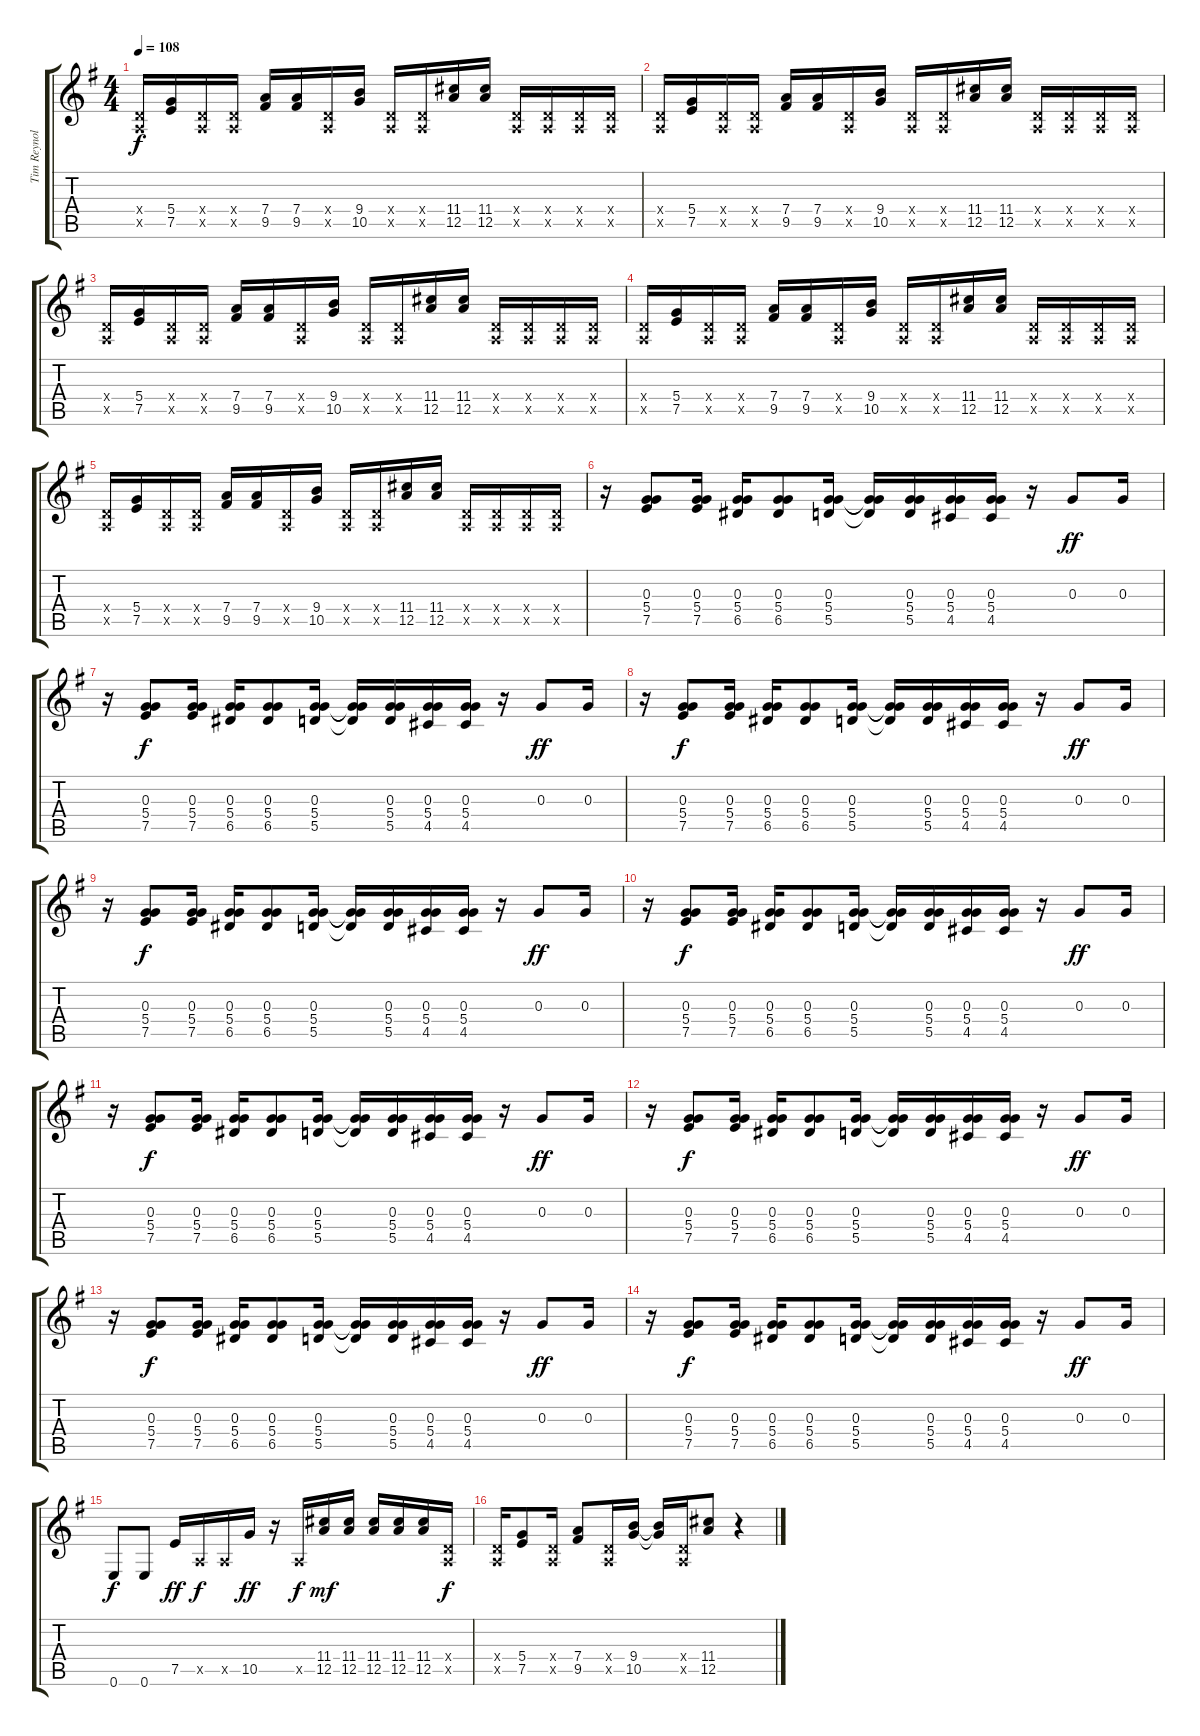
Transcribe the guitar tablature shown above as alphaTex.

\track ("Tim Reynolds" "Tim Reynol") {instrument acousticguitarsteel}
\staff {score tabs}
\tuning (E4 B3 G3 D3 A2 E2) {hide}
\ts (4 4)
\tempo 108
\clef g2
\ks g
(0.4{x} 0.5{x}).16{dy f volume 12} (5.4 7.5).16 (0.4{x} 0.5{x}).16 (0.4{x} 0.5{x}).16 (7.4 9.5).16 (7.4 9.5).16 (0.4{x} 0.5{x}).16 (9.4 10.5).16 (0.4{x} 0.5{x}).16 (0.4{x} 0.5{x}).16 (11.4 12.5).16 (11.4 12.5).16 (0.4{x} 0.5{x}).16 (0.4{x} 0.5{x}).16 (0.4{x} 0.5{x}).16 (0.4{x} 0.5{x}).16 |
(0.4{x} 0.5{x}).16 (5.4 7.5).16 (0.4{x} 0.5{x}).16 (0.4{x} 0.5{x}).16 (7.4 9.5).16 (7.4 9.5).16 (0.4{x} 0.5{x}).16 (9.4 10.5).16 (0.4{x} 0.5{x}).16 (0.4{x} 0.5{x}).16 (11.4 12.5).16 (11.4 12.5).16 (0.4{x} 0.5{x}).16 (0.4{x} 0.5{x}).16 (0.4{x} 0.5{x}).16 (0.4{x} 0.5{x}).16 |
(0.4{x} 0.5{x}).16 (5.4 7.5).16 (0.4{x} 0.5{x}).16 (0.4{x} 0.5{x}).16 (7.4 9.5).16 (7.4 9.5).16 (0.4{x} 0.5{x}).16 (9.4 10.5).16 (0.4{x} 0.5{x}).16 (0.4{x} 0.5{x}).16 (11.4 12.5).16 (11.4 12.5).16 (0.4{x} 0.5{x}).16 (0.4{x} 0.5{x}).16 (0.4{x} 0.5{x}).16 (0.4{x} 0.5{x}).16 |
(0.4{x} 0.5{x}).16 (5.4 7.5).16 (0.4{x} 0.5{x}).16 (0.4{x} 0.5{x}).16 (7.4 9.5).16 (7.4 9.5).16 (0.4{x} 0.5{x}).16 (9.4 10.5).16 (0.4{x} 0.5{x}).16 (0.4{x} 0.5{x}).16 (11.4 12.5).16 (11.4 12.5).16 (0.4{x} 0.5{x}).16 (0.4{x} 0.5{x}).16 (0.4{x} 0.5{x}).16 (0.4{x} 0.5{x}).16 |
(0.4{x} 0.5{x}).16 (5.4 7.5).16 (0.4{x} 0.5{x}).16 (0.4{x} 0.5{x}).16 (7.4 9.5).16 (7.4 9.5).16 (0.4{x} 0.5{x}).16 (9.4 10.5).16 (0.4{x} 0.5{x}).16 (0.4{x} 0.5{x}).16 (11.4 12.5).16 (11.4 12.5).16 (0.4{x} 0.5{x}).16 (0.4{x} 0.5{x}).16 (0.4{x} 0.5{x}).16 (0.4{x} 0.5{x}).16 |
r.16{volume 9} (0.3 5.4 7.5).8 (0.3 5.4 7.5).16 (0.3 5.4 6.5).16 (0.3 5.4 6.5).8 (0.3 5.4 5.5).16 (0.3{t} 5.4{t} 5.5{t}).16 (0.3 5.4 5.5).16 (0.3 5.4 4.5).16 (0.3 5.4 4.5).16 r.16 0.3.8{dy ff} 0.3.16 |
r.16 (0.3 5.4 7.5).8{dy f} (0.3 5.4 7.5).16 (0.3 5.4 6.5).16 (0.3 5.4 6.5).8 (0.3 5.4 5.5).16 (0.3{t} 5.4{t} 5.5{t}).16 (0.3 5.4 5.5).16 (0.3 5.4 4.5).16 (0.3 5.4 4.5).16 r.16 0.3.8{dy ff} 0.3.16 |
r.16 (0.3 5.4 7.5).8{dy f} (0.3 5.4 7.5).16 (0.3 5.4 6.5).16 (0.3 5.4 6.5).8 (0.3 5.4 5.5).16 (0.3{t} 5.4{t} 5.5{t}).16 (0.3 5.4 5.5).16 (0.3 5.4 4.5).16 (0.3 5.4 4.5).16 r.16 0.3.8{dy ff} 0.3.16 |
r.16 (0.3 5.4 7.5).8{dy f} (0.3 5.4 7.5).16 (0.3 5.4 6.5).16 (0.3 5.4 6.5).8 (0.3 5.4 5.5).16 (0.3{t} 5.4{t} 5.5{t}).16 (0.3 5.4 5.5).16 (0.3 5.4 4.5).16 (0.3 5.4 4.5).16 r.16 0.3.8{dy ff} 0.3.16 |
r.16 (0.3 5.4 7.5).8{dy f} (0.3 5.4 7.5).16 (0.3 5.4 6.5).16 (0.3 5.4 6.5).8 (0.3 5.4 5.5).16 (0.3{t} 5.4{t} 5.5{t}).16 (0.3 5.4 5.5).16 (0.3 5.4 4.5).16 (0.3 5.4 4.5).16 r.16 0.3.8{dy ff} 0.3.16 |
r.16 (0.3 5.4 7.5).8{dy f} (0.3 5.4 7.5).16 (0.3 5.4 6.5).16 (0.3 5.4 6.5).8 (0.3 5.4 5.5).16 (0.3{t} 5.4{t} 5.5{t}).16 (0.3 5.4 5.5).16 (0.3 5.4 4.5).16 (0.3 5.4 4.5).16 r.16 0.3.8{dy ff} 0.3.16 |
r.16 (0.3 5.4 7.5).8{dy f} (0.3 5.4 7.5).16 (0.3 5.4 6.5).16 (0.3 5.4 6.5).8 (0.3 5.4 5.5).16 (0.3{t} 5.4{t} 5.5{t}).16 (0.3 5.4 5.5).16 (0.3 5.4 4.5).16 (0.3 5.4 4.5).16 r.16 0.3.8{dy ff} 0.3.16 |
r.16 (0.3 5.4 7.5).8{dy f} (0.3 5.4 7.5).16 (0.3 5.4 6.5).16 (0.3 5.4 6.5).8 (0.3 5.4 5.5).16 (0.3{t} 5.4{t} 5.5{t}).16 (0.3 5.4 5.5).16 (0.3 5.4 4.5).16 (0.3 5.4 4.5).16 r.16 0.3.8{dy ff} 0.3.16 |
r.16 (0.3 5.4 7.5).8{dy f} (0.3 5.4 7.5).16 (0.3 5.4 6.5).16 (0.3 5.4 6.5).8 (0.3 5.4 5.5).16 (0.3{t} 5.4{t} 5.5{t}).16 (0.3 5.4 5.5).16 (0.3 5.4 4.5).16 (0.3 5.4 4.5).16 r.16 0.3.8{dy ff} 0.3.16 |
0.6.8{dy f volume 14} 0.6.8 7.5.16{dy ff} 0.5{x}.16{dy f} 0.5{x}.16 10.5.16{dy ff} r.16 0.5{x}.16{dy f} (11.4 12.5).16{dy mf} (11.4 12.5).16 (11.4 12.5).16 (11.4 12.5).16 (11.4 12.5).16 (0.4{x} 0.5{x}).16{dy f} |
(0.4{x} 0.5{x}).16{volume 13} (5.4 7.5).8 (0.4{x} 0.5{x}).16 (7.4 9.5).8 (0.4{x} 0.5{x}).16 (9.4 10.5).16 (9.4{t} 10.5{t}).16 (0.4{x} 0.5{x}).16 (11.4 12.5).8 r.4
